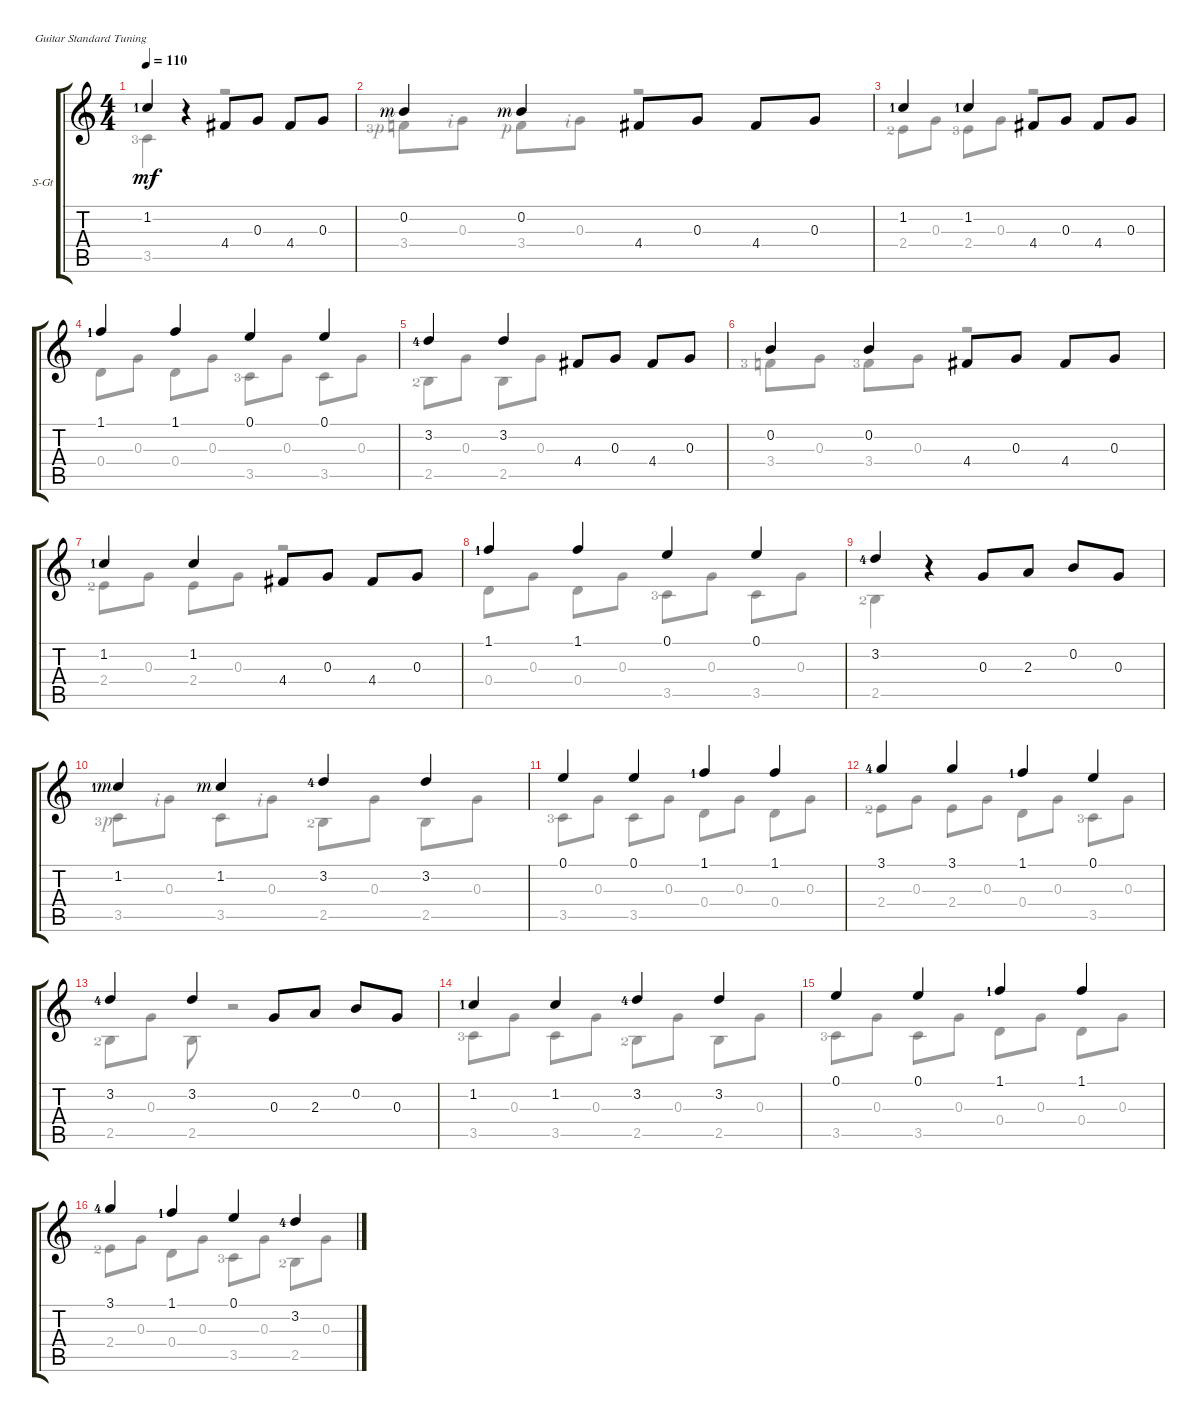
\defaultSystemsLayout 4
\bracketExtendMode groupsimilarinstruments
\firstSystemTrackNameOrientation horizontal
\otherSystemsTrackNameOrientation horizontal
\track ("Steel Guitar" "S-Gt") {instrument acousticguitarsteel}
\staff {score tabs}
\tuning (E4 B3 G3 D3 A2 E2)
\voice
\ts (4 4)
\tempo 110
\clef g2
\ks c
1.2{lf 2}.4{dy mf} r.4 4.4.8 0.3.8 4.4.8 0.3.8 |
0.2{rf 3}.4 0.2{rf 3}.4 4.4.8 0.3.8 4.4.8 0.3.8 |
1.2{lf 2}.4 1.2{lf 2}.4 4.4.8 0.3.8 4.4.8 0.3.8 |
1.1{lf 2}.4 1.1.4 0.1.4 0.1.4 |
3.2{lf 5}.4 3.2.4 4.4.8 0.3.8 4.4.8 0.3.8 |
0.2.4 0.2.4 4.4.8 0.3.8 4.4.8 0.3.8 |
1.2{lf 2}.4 1.2.4 4.4.8 0.3.8 4.4.8 0.3.8 |
1.1{lf 2}.4 1.1.4 0.1.4 0.1.4 |
3.2{lf 5}.4 r.4 0.3.8 2.3.8 0.2.8 0.3.8 |
1.2{lf 2 rf 3}.4 1.2{rf 3}.4 3.2{lf 5}.4 3.2.4 |
0.1.4 0.1.4 1.1{lf 2}.4 1.1.4 |
3.1{lf 5}.4 3.1.4 1.1{lf 2}.4 0.1.4 |
3.2{lf 5}.4 3.2.4 0.3.8 2.3.8 0.2.8 0.3.8 |
1.2{lf 2}.4 1.2.4 3.2{lf 5}.4 3.2.4 |
0.1.4 0.1.4 1.1{lf 2}.4 1.1.4 |
3.1{lf 5}.4 1.1{lf 2}.4 0.1.4 3.2{lf 5}.4
\voice
\clef g2
\ottava regular
\simile none
\ks c
3.5{lf 4}.4{dy mf} r.4 r.2 |
3.4{lf 4 rf 1}.8 0.3{rf 2}.8 3.4{rf 1}.8 0.3{rf 2}.8 r.2 |
2.4{lf 3}.8 0.3.8 2.4{lf 4}.8 0.3.8 r.2 |
0.4.8 0.3.8 0.4.8 0.3.8 3.5{lf 4}.8 0.3.8 3.5.8 0.3.8 |
2.5{lf 3}.8 0.3.8 2.5.8 0.3.8 |
3.4{lf 4}.8 0.3.8 3.4{lf 4}.8 0.3.8 r.2 |
2.4{lf 3}.8 0.3.8 2.4.8 0.3.8 r.2 |
0.4.8 0.3.8 0.4.8 0.3.8 3.5{lf 4}.8 0.3.8 3.5.8 0.3.8 |
2.5{lf 3}.4 r.4 |
3.5{lf 4 rf 1}.8 0.3{rf 2}.8 3.5.8 0.3{rf 2}.8 2.5{lf 3}.8 0.3.8 2.5.8 0.3.8 |
3.5{lf 4}.8 0.3.8 3.5.8 0.3.8 0.4.8 0.3.8 0.4.8 0.3.8 |
2.4{lf 3}.8 0.3.8 2.4.8 0.3.8 0.4.8 0.3.8 3.5{lf 4}.8 0.3.8 |
2.5{lf 3}.8 0.3.8 2.5.8 r.2 |
3.5{lf 4}.8 0.3.8 3.5.8 0.3.8 2.5{lf 3}.8 0.3.8 2.5.8 0.3.8 |
3.5{lf 4}.8 0.3.8 3.5.8 0.3.8 0.4.8 0.3.8 0.4.8 0.3.8 |
2.4{lf 3}.8 0.3.8 0.4.8 0.3.8 3.5{lf 4}.8 0.3.8 2.5{lf 3}.8 0.3.8
